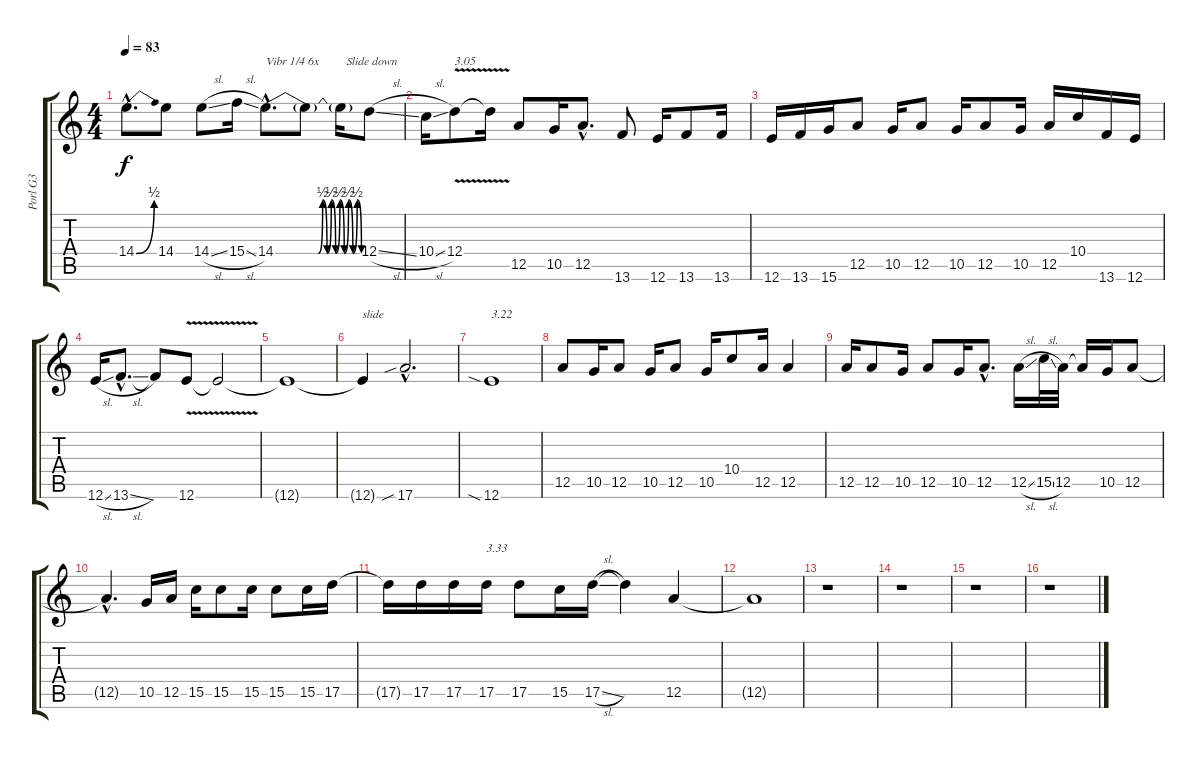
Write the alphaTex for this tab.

\track ("Porl G3" "Porl G3") {instrument acousticguitarsteel}
\staff {score tabs}
\tuning (E4 B3 G3 D3 A2 E2) {hide}
\ts (4 4)
\tempo 83
\clef g2
\ks c
14.4{be (bend 0 0 60 2) hac}.8{d dy f} 14.4.8 14.4{sl}.8 15.4{sl}.16 14.4{be (custom 0 0 30 0 33 2 36 0 39 2 42 0 45 2 48 0 51 2 54 0 57 2 60 0) hac}.8{d txt "Vibr 1/4 6x"} 14.4{t}.8 14.4{t}.16{txt "  Slide down"} 12.4{sl}.8 |
10.4{sl}.16 12.4{v}.8{txt "3.05"} 12.4{t}.16 12.5.8 10.5.16 12.5{hac}.8{d} 13.6.8 12.6.16 13.6.8 13.6.16 |
12.6.16 13.6.16 15.6.16 12.5.8 10.5.16 12.5.8 10.5.16 12.5.8 10.5.16 12.5.16 10.4.16 13.6.16 12.6.16 |
12.6{sl}.16 13.6{sl hac}.8{d} 13.6{t}.8 12.6{v}.8 12.6{t}.2 |
12.6{t}.1 |
12.6{t}.4{txt "slide"} 17.6{sib hac}.2{d} |
12.6{sia}.1{txt "3.22"} |
12.5.8 10.5.16 12.5.8 10.5.16 12.5.8 10.5.16 10.4.8 12.5.16 12.5.4 |
12.5.16 12.5.8 10.5.16 12.5.8 10.5.16 12.5{hac}.8{d} 12.5{sl}.16 15.5{sl}.32 12.5.32 12.5{t}.16 10.5.16 12.5.8 |
12.5{hac t}.4{d} 10.5.16 12.5.16 15.5.16 15.5.8 15.5.16 15.5.8 15.5.16 17.5.16 |
17.5{t}.16 17.5.16 17.5.16 17.5.16{txt "3.33"} 17.5.8 15.5.16 17.5{sl}.16 17.5{t}.4 12.5.4 |
12.5{t}.1 |
r.1 |
r.1 |
r.1 |
r.1
